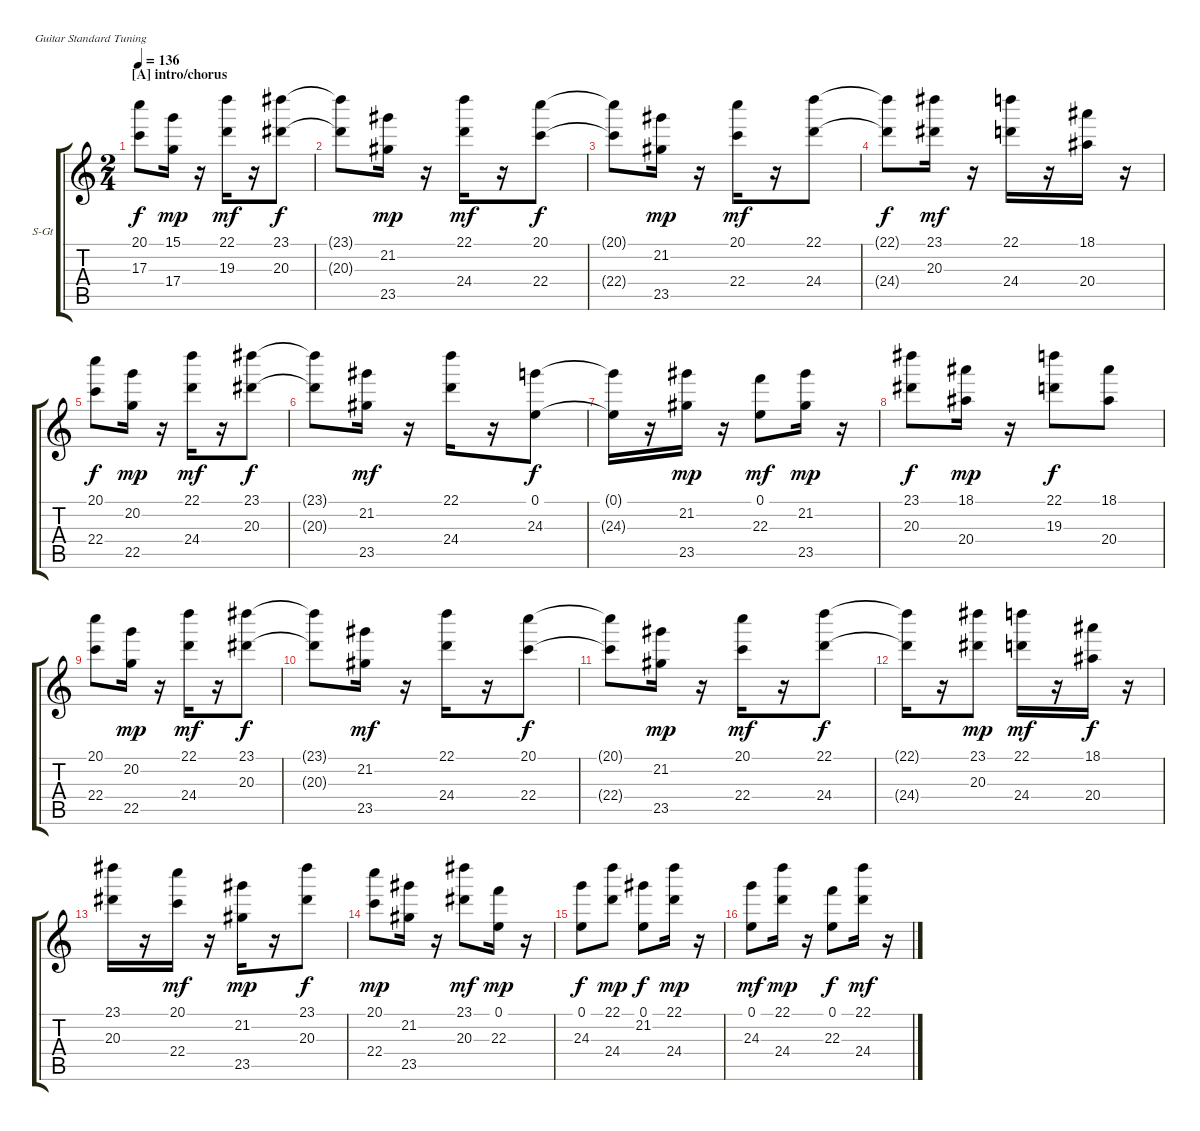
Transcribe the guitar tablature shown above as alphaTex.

\bracketExtendMode groupsimilarinstruments
\firstSystemTrackNameOrientation horizontal
\otherSystemsTrackNameOrientation horizontal
\track ("pads" "S-Gt") {solo instrument pad1newage}
\staff {score tabs}
\tuning (E4 B3 G3 D3 A2 E2)
\displaytranspose 12
\ts (2 4)
\section ("A" "intro/chorus")
\tempo 136
\clef g2
\ks c
(20.1 17.3).8{dy f} (15.1 17.4).16{dy mp} r.16 (22.1 19.3).16{dy mf} r.16 (23.1 20.3).8{dy f} |
(23.1{t} 20.3{t}).8 (21.2 23.5).16{dy mp} r.16 (22.1 24.4).16{dy mf} r.16 (20.1 22.4).8{dy f} |
(20.1{t} 22.4{t}).8 (21.2 23.5).16{dy mp} r.16 (20.1 22.4).16{dy mf} r.16 (22.1 24.4).8 |
(22.1{t} 24.4{t}).8{dy f} (23.1 20.3).16{dy mf} r.16 (22.1 24.4).16 r.16 (18.1 20.4).16 r.16 |
(20.1 22.4).8{dy f} (20.2 22.5).16{dy mp} r.16 (22.1 24.4).16{dy mf} r.16 (23.1 20.3).8{dy f} |
(23.1{t} 20.3{t}).8 (21.2 23.5).16{dy mf} r.16 (22.1 24.4).16 r.16 (0.1 24.3).8{dy f} |
(0.1{t} 24.3{t}).16 r.16 (21.2 23.5).16{dy mp} r.16 (0.1 22.3).8{dy mf} (21.2 23.5).16{dy mp} r.16 |
(23.1 20.3).8{dy f} (18.1 20.4).16{dy mp} r.16 (22.1 19.3).8{dy f} (18.1 20.4).8 |
(20.1 22.4).8 (20.2 22.5).16{dy mp} r.16 (22.1 24.4).16{dy mf} r.16 (23.1 20.3).8{dy f} |
(23.1{t} 20.3{t}).8 (21.2 23.5).16{dy mf} r.16 (22.1 24.4).16 r.16 (20.1 22.4).8{dy f} |
(20.1{t} 22.4{t}).8 (21.2 23.5).16{dy mp} r.16 (20.1 22.4).16{dy mf} r.16 (22.1 24.4).8{dy f} |
(22.1{t} 24.4{t}).16 r.16 (23.1 20.3).8{dy mp} (22.1 24.4).16{dy mf} r.16 (18.1 20.4).16{dy f} r.16 |
(23.1 20.3).16 r.16 (20.1 22.4).16{dy mf} r.16 (21.2 23.5).16{dy mp} r.16 (23.1 20.3).8{dy f} |
(20.1 22.4).8{dy mp} (21.2 23.5).16 r.16 (23.1 20.3).8{dy mf} (0.1 22.3).16{dy mp} r.16 |
(0.1 24.3).8{dy f} (22.1 24.4).8{dy mp} (0.1 21.2).8{dy f} (22.1 24.4).16{dy mp} r.16 |
(0.1 24.3).8{dy mf} (22.1 24.4).16{dy mp} r.16 (0.1 22.3).8{dy f} (22.1 24.4).16{dy mf} r.16
